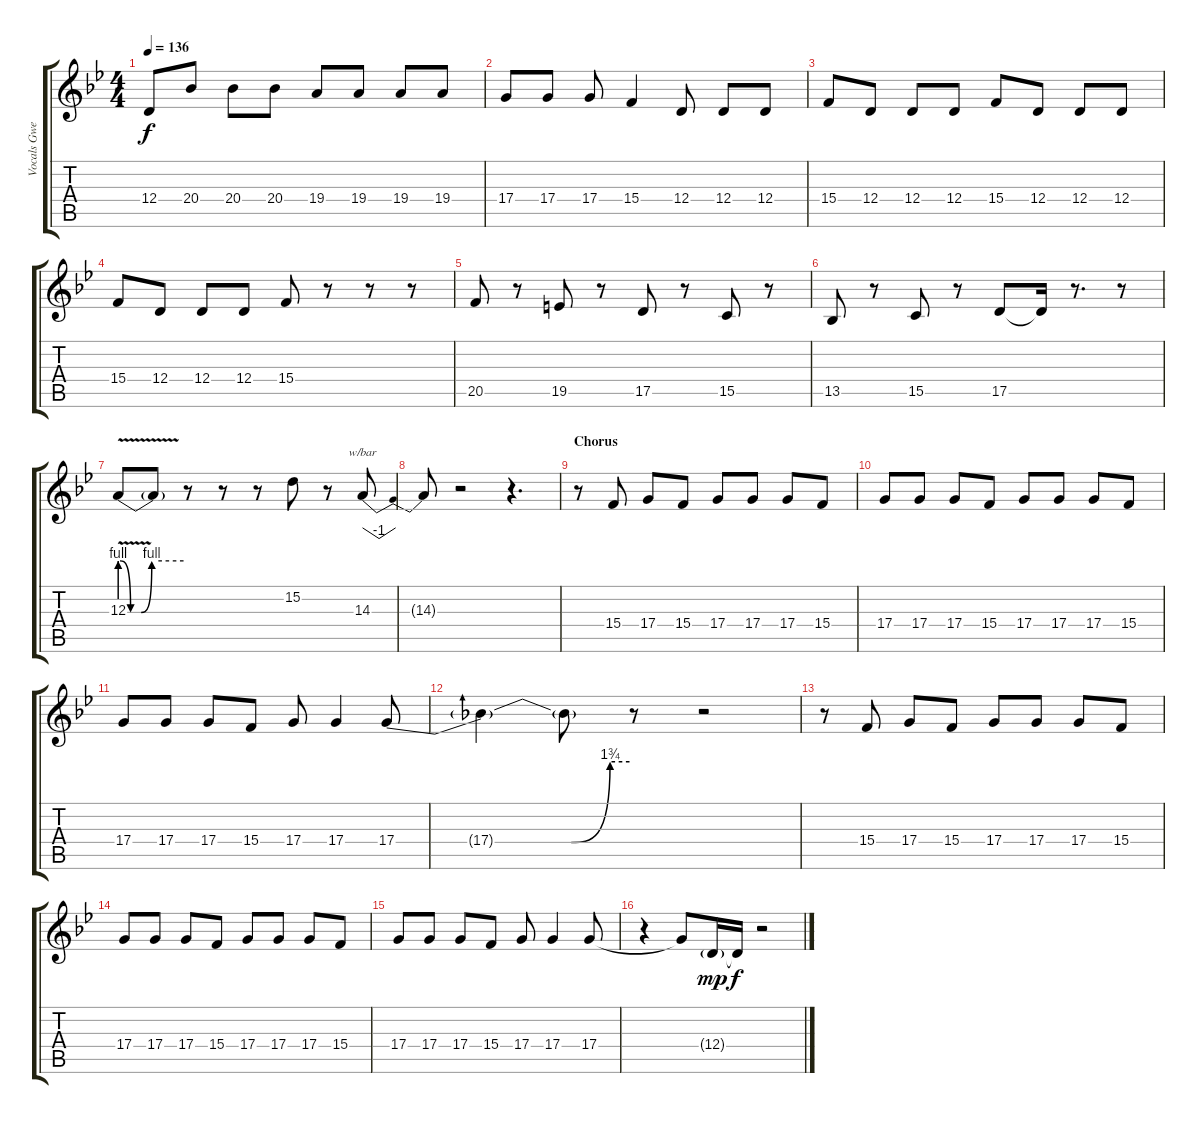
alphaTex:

\track ("Vocals Gwen Stefani " "Vocals Gwe") {instrument lead6voice}
\staff {score tabs}
\tuning (E4 B3 G3 D3 A2 E2) {hide}
\ts (4 4)
\tempo 136
\clef g2
\ks gminor
12.4.8{dy f} 20.4.8 20.4.8 20.4.8 19.4.8 19.4.8 19.4.8 19.4.8 |
17.4.8 17.4.8 17.4.8 15.4.4 12.4.8 12.4.8 12.4.8 |
15.4.8 12.4.8 12.4.8 12.4.8 15.4.8 12.4.8 12.4.8 12.4.8 |
15.4.8 12.4.8 12.4.8 12.4.8 15.4.8 r.8 r.8 r.8 |
20.5.8 r.8 19.5.8 r.8 17.5.8 r.8 15.5.8 r.8 |
13.5.8 r.8 15.5.8 r.8 17.5.8 17.5{t}.16 r.8{d} r.8 |
12.3{be (custom 0 4 10 0 20 0 30 4 60 4) v}.8 12.3{t}.8 r.8 r.8 r.8 15.2.8 r.8 14.3.8{tbe (dip default 0 0 30 -4 60 0)} |
14.3{t}.8 r.2 r.4{d} |
\section ("" "Chorus")
r.8 15.4.8 17.4.8 15.4.8 17.4.8 17.4.8 17.4.8 15.4.8 |
17.4.8 17.4.8 17.4.8 15.4.8 17.4.8 17.4.8 17.4.8 15.4.8 |
17.4.8 17.4.8 17.4.8 15.4.8 17.4.8 17.4.4 17.4{be (custom 0 0 45 0 55 7 60 7)}.8 |
17.4{t}.4 17.4{t}.8 r.8 r.2 |
r.8 15.4.8 17.4.8 15.4.8 17.4.8 17.4.8 17.4.8 15.4.8 |
17.4.8 17.4.8 17.4.8 15.4.8 17.4.8 17.4.8 17.4.8 15.4.8 |
17.4.8 17.4.8 17.4.8 15.4.8 17.4.8 17.4.4 17.4.8 |
r.4 17.4{t}.8 12.4{g}.16{dy mp} 12.4{t}.16{dy f} r.2
